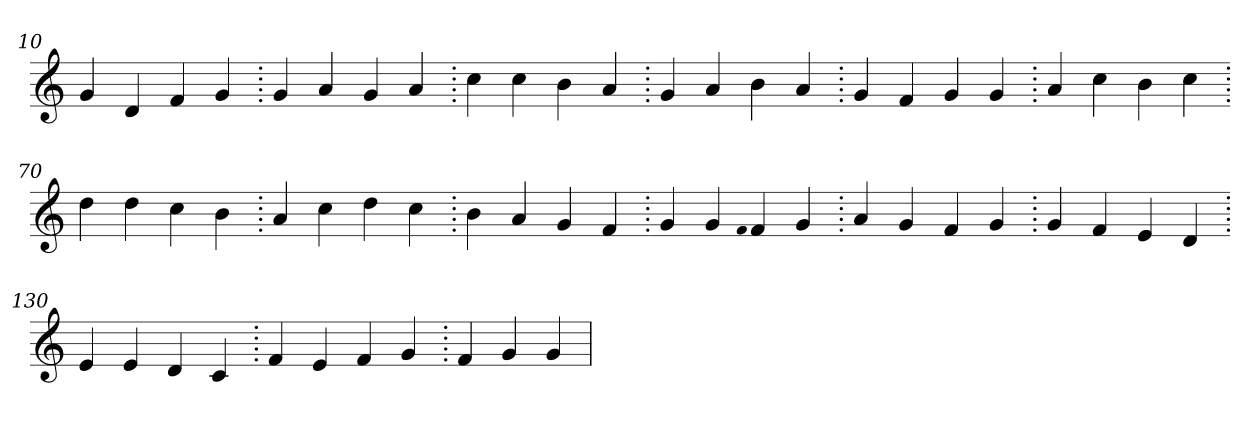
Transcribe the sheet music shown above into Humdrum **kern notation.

**kern
*part1
*staff1
*clefG2
=10.
4g
4d
4f
4g
=20.
4g
4a
4g
4a
=30.
4cc
4cc
4b
4a
=40.
4g
4a
4b
4a
=50.
4g
4f
4g
4g
=60.
4a
4cc
4b
4cc
=70.
4dd
4dd
4cc
4b
=80.
4a
4cc
4dd
4cc
=90.
4b
4a
4g
4f
=100.
4g
4g
qqf
4f
4g
=110.
4a
4g
4f
4g
=120.
4g
4f
4e
4d
=130.
4e
4e
4d
4c
=140.
4f
4e
4f
4g
=150.
4f
4g
4g
=
*-
